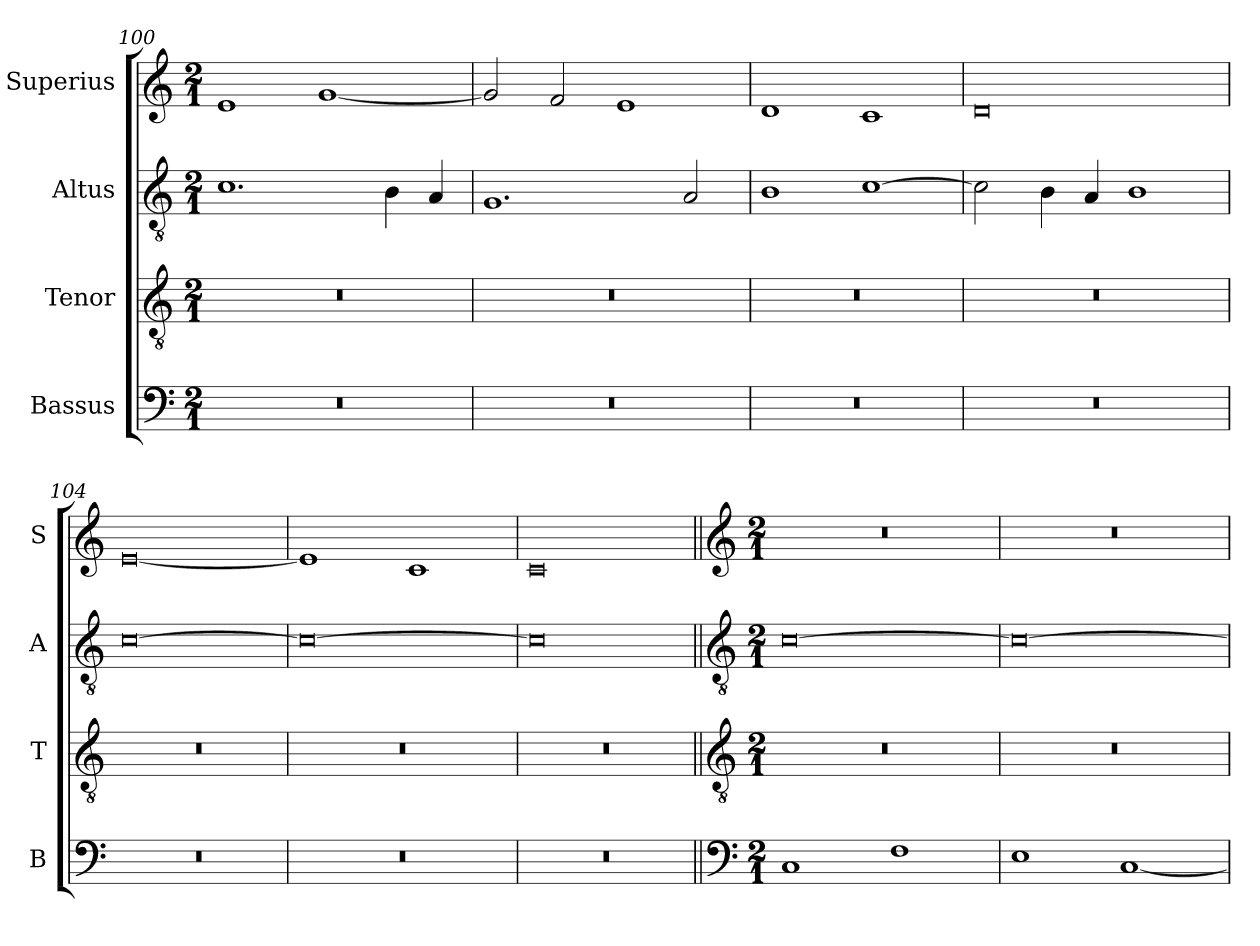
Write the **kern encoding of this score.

**kern	**kern	**kern	**kern
*part4	*part3	*part2	*part1
*staff4	*staff3	*staff2	*staff1
*I"Bassus	*I"Tenor	*I"Altus	*I"Superius
*I'B	*I'T	*I'A	*I'S
*clefF4	*clefGv2	*clefGv2	*clefG2
*k[]	*k[]	*k[]	*k[]
*M2/1	*M2/1	*M2/1	*M2/1
=100	=100	=100	=100
0r	0r	1.c	1e
.	.	.	[1g
.	.	4B\	.
.	.	4A/	.
=101	=101	=101	=101
0r	0r	1.G	2g/]
.	.	.	2f/
.	.	.	1e
.	.	2A/	.
=102	=102	=102	=102
0r	0r	1B	1d
.	.	[1c	1c
=103	=103	=103	=103
0r	0r	2c\]	0d
.	.	4B\	.
.	.	4A/	.
.	.	1B	.
=104	=104	=104	=104
0r	0r	[0c	[0e
=105	=105	=105	=105
0r	0r	0c_	1e]
.	.	.	1c
=106	=106	=106	=106
0r	0r	0c]	0c
!!LO:LB:g=z
=107||	=107||	=107||	=107||
*clefF4	*clefGv2	*clefGv2	*clefG2
*k[]	*k[]	*k[]	*k[]
*M2/1	*M2/1	*M2/1	*M2/1
1C	0r	[0c	0r
1F	.	.	.
=108	=108	=108	=108
1E	0r	0c_	0r
[1C	.	.	.
=	=	=	=
*-	*-	*-	*-
